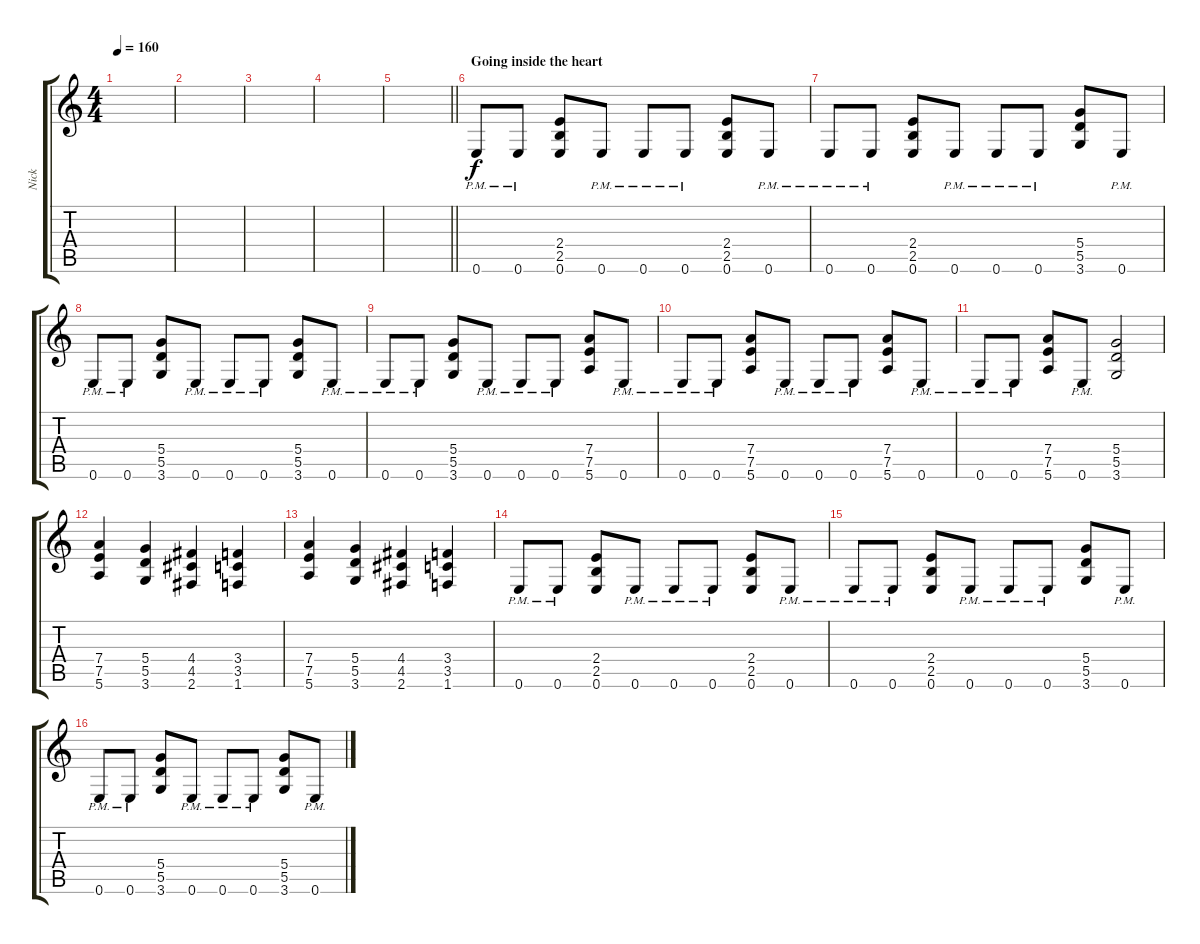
\track ("Nick" "Nick") {instrument overdrivenguitar}
\staff {score tabs}
\tuning (E4 B3 G3 D3 A2 E2) {hide}
\ts (4 4)
\tempo 160
\clef g2
\ks c
|
|
|
|
\barLineRight lightlight
|
\section ("" "Going inside the heart")
0.6{pm}.8 0.6{pm}.8 (2.4 2.5 0.6).8 0.6{pm}.8 0.6{pm}.8 0.6{pm}.8 (2.4 2.5 0.6).8 0.6{pm}.8 |
0.6{pm}.8 0.6{pm}.8 (2.4 2.5 0.6).8 0.6{pm}.8 0.6{pm}.8 0.6{pm}.8 (5.4 5.5 3.6).8 0.6{pm}.8 |
0.6{pm}.8 0.6{pm}.8 (5.4 5.5 3.6).8 0.6{pm}.8 0.6{pm}.8 0.6{pm}.8 (5.4 5.5 3.6).8 0.6{pm}.8 |
0.6{pm}.8 0.6{pm}.8 (5.4 5.5 3.6).8 0.6{pm}.8 0.6{pm}.8 0.6{pm}.8 (7.4 7.5 5.6).8 0.6{pm}.8 |
0.6{pm}.8 0.6{pm}.8 (7.4 7.5 5.6).8 0.6{pm}.8 0.6{pm}.8 0.6{pm}.8 (7.4 7.5 5.6).8 0.6{pm}.8 |
0.6{pm}.8 0.6{pm}.8 (7.4 7.5 5.6).8 0.6{pm}.8 (5.4 5.5 3.6).2 |
(7.4 7.5 5.6).4 (5.4 5.5 3.6).4 (4.4 4.5 2.6).4 (3.4 3.5 1.6).4 |
(7.4 7.5 5.6).4 (5.4 5.5 3.6).4 (4.4 4.5 2.6).4 (3.4 3.5 1.6).4 |
0.6{pm}.8 0.6{pm}.8 (2.4 2.5 0.6).8 0.6{pm}.8 0.6{pm}.8 0.6{pm}.8 (2.4 2.5 0.6).8 0.6{pm}.8 |
0.6{pm}.8 0.6{pm}.8 (2.4 2.5 0.6).8 0.6{pm}.8 0.6{pm}.8 0.6{pm}.8 (5.4 5.5 3.6).8 0.6{pm}.8 |
0.6{pm}.8 0.6{pm}.8 (5.4 5.5 3.6).8 0.6{pm}.8 0.6{pm}.8 0.6{pm}.8 (5.4 5.5 3.6).8 0.6{pm}.8
